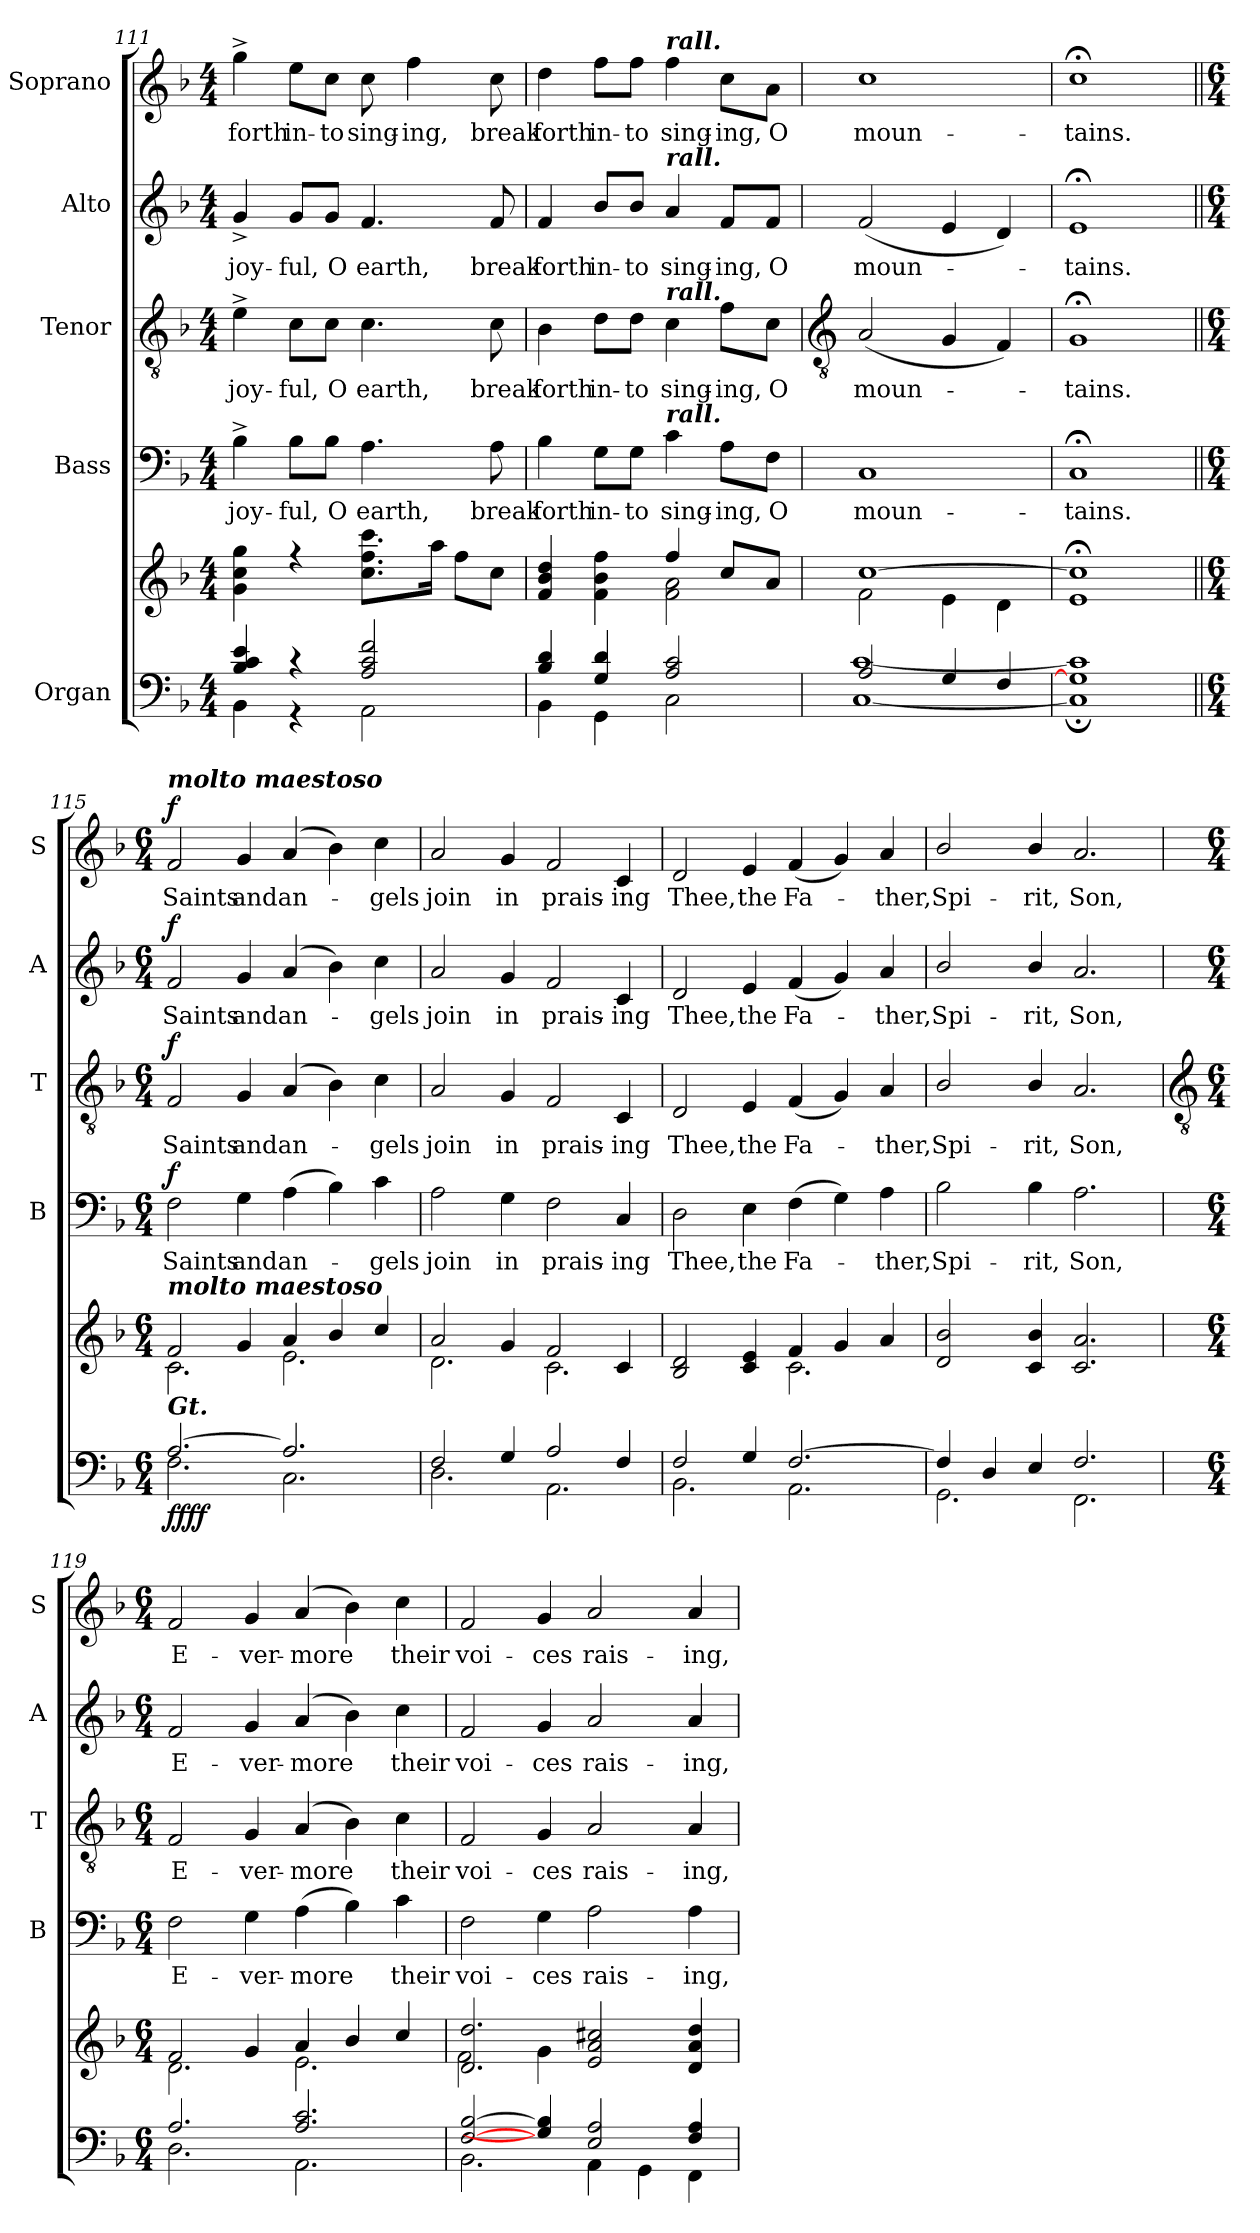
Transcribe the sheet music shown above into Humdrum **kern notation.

**kern	**kern	**dynam	**kern	**text	**dynam	**kern	**text	**dynam	**kern	**text	**dynam	**kern	**text	**dynam
*part5	*part5	*part5	*part4	*part4	*part4	*part3	*part3	*part3	*part2	*part2	*part2	*part1	*part1	*part1
*staff6	*staff5	*staff5/6	*staff4	*staff4	*staff4	*staff3	*staff3	*staff3	*staff2	*staff2	*staff2	*staff1	*staff1	*staff1
*I"Organ	*	*	*I"Bass	*	*	*I"Tenor	*	*	*I"Alto	*	*	*I"Soprano	*	*
*	*	*	*I'B	*	*	*I'T	*	*	*I'A	*	*	*I'S	*	*
*clefF4	*clefG2	*	*clefF4	*	*	*clefGv2	*	*	*clefG2	*	*	*clefG2	*	*
*k[b-]	*k[b-]	*	*k[b-]	*	*	*k[b-]	*	*	*k[b-]	*	*	*k[b-]	*	*
*F:	*F:	*	*F:	*	*	*F:	*	*	*F:	*	*	*F:	*	*
*M4/4	*M4/4	*	*M4/4	*	*	*M4/4	*	*	*M4/4	*	*	*M4/4	*	*
=111	=111	=111	=111	=111	=111	=111	=111	=111	=111	=111	=111	=111	=111	=111
*^	*^	*	*	*	*	*	*	*	*	*	*	*	*	*
!	!	!	!	!	!	!LO:LY:b	!	!	!LO:LY:b	!	!	!LO:LY:b	!	!	!LO:LY:b	!
4B-/ 4c/ 4e/	4BB-\	4g\ 4cc\ 4gg\	1ryy	.	4B-^	joy-	.	4e^	joy-	.	4g^	joy-	.	4gg^	forth	.
!	!	!	!	!	!	!LO:LY:b	!	!	!LO:LY:b	!	!	!LO:LY:b	!	!	!LO:LY:b	!
4r	4r	4r	.	.	8B-\L	-ful,	.	8c\L	-ful,	.	8g/L	-ful,	.	8ee\L	in-	.
!	!	!	!	!	!	!LO:LY:b	!	!	!LO:LY:b	!	!	!LO:LY:b	!	!	!LO:LY:b	!
.	.	.	.	.	8B-\J	O	.	8c\J	O	.	8g/J	O	.	8cc\J	-to	.
!	!	!	!	!	!	!LO:LY:b	!	!	!LO:LY:b	!	!	!LO:LY:b	!	!	!LO:LY:b	!
2A/ 2c/ 2f/	2AA\	8.cc\ 8.ff\ 8.ccc\L	.	.	4.A	earth,	.	4.c	earth,	.	4.f	earth,	.	8cc	sing-	.
!	!	!	!	!	!	!	!	!	!	!	!	!	!	!	!LO:LY:b	!
.	.	.	.	.	.	.	.	.	.	.	.	.	.	4ff	-ing,	.
.	.	16aa\J	.	.	.	.	.	.	.	.	.	.	.	.	.	.
.	.	8ff\L	.	.	.	.	.	.	.	.	.	.	.	.	.	.
!	!	!	!	!	!	!LO:LY:b	!	!	!LO:LY:b	!	!	!LO:LY:b	!	!	!LO:LY:b	!
.	.	8cc\J	.	.	8A	break	.	8c	break	.	8f	break	.	8cc	break	.
=112	=112	=112	=112	=112	=112	=112	=112	=112	=112	=112	=112	=112	=112	=112	=112	=112
!	!	!	!	!	!	!LO:LY:b	!	!	!LO:LY:b	!	!	!LO:LY:b	!	!	!LO:LY:b	!
4B-/ 4d/	4BB-\	4f/ 4b-/ 4dd/	2ryy	.	4B-	forth	.	4B-	forth	.	4f	forth	.	4dd	forth	.
!	!	!	!	!	!	!LO:LY:b	!	!	!LO:LY:b	!	!	!LO:LY:b	!	!	!LO:LY:b	!
4G/ 4d/	4GG\	4f\ 4b-\ 4ff\	.	.	8G\L	in-	.	8d\L	in-	.	8b-/L	in-	.	8ff\L	in-	.
!	!	!	!	!	!	!LO:LY:b	!	!	!LO:LY:b	!	!	!LO:LY:b	!	!	!LO:LY:b	!
.	.	.	.	.	8G\J	-to	.	8d\J	-to	.	8b-/J	-to	.	8ff\J	-to	.
!	!	!	!	!	!	!	!	!	!	!	!	!	!	!LO:TX:a:Bi:t=rall.	!	!
!	!	!	!	!	!	!	!	!	!	!	!LO:TX:a:Bi:t=rall.	!	!	!	!	!
!	!	!	!	!	!	!	!	!LO:TX:a:Bi:t=rall.	!	!	!	!	!	!	!	!
!	!	!	!	!	!LO:TX:a:Bi:t=rall.	!	!	!	!	!	!	!	!	!	!	!
!	!	!	!	!	!	!LO:LY:b	!	!	!LO:LY:b	!	!	!LO:LY:b	!	!	!LO:LY:b	!
2A/ 2c/	2C\	4ff/	2f\ 2a\	.	4c	sing-	.	4c	sing-	.	4a	sing-	.	4ff	sing-	.
!	!	!	!	!	!	!LO:LY:b	!	!	!LO:LY:b	!	!	!LO:LY:b	!	!	!LO:LY:b	!
.	.	8cc/L	.	.	8A\L	-ing,	.	8f\L	-ing,	.	8f/L	-ing,	.	8cc\L	-ing,	.
!	!	!	!	!	!	!LO:LY:b	!	!	!LO:LY:b	!	!	!LO:LY:b	!	!	!LO:LY:b	!
.	.	8a/J	.	.	8F\J	O	.	8c\J	O	.	8f/J	O	.	8a\J	O	.
!!LO:LB:g=z
=113	=113	=113	=113	=113	=113	=113	=113	=113	=113	=113	=113	=113	=113	=113	=113	=113
*	*	*	*	*	*	*	*	*clefGv2	*	*	*	*	*	*	*	*
!	!	!	!	!	!	!LO:LY:b	!	!	!LO:LY:b	!	!	!LO:LY:b	!	!	!LO:LY:b	!
2A/	[1C\ [1c\	[1cc/	2f\	.	1C	moun-	.	(<2A	moun-	.	(<2f	moun-	.	1cc	moun-	.
4G/	.	.	4e\	.	.	.	.	4G	.	.	4e	.	.	.	.	.
4F/	.	.	4d\	.	.	.	.	4F)	.	.	4d)	.	.	.	.	.
=114	=114	=114	=114	=114	=114	=114	=114	=114	=114	=114	=114	=114	=114	=114	=114	=114
!	!	!	!	!	!	!LO:LY:b	!	!	!LO:LY:b	!	!	!LO:LY:b	!	!	!LO:LY:b	!
1ryy	1C\]; 1G\]; 1c\];	1cc;</]	1e\	.	1C;<	-tains.	.	1G;<	tains.	.	1e;<	tains.	.	1cc;<	-tains.	.
=115||	=115||	=115||	=115||	=115||	=115||	=115||	=115||	=115||	=115||	=115||	=115||	=115||	=115||	=115||	=115||	=115||
*M6/4	*	*M6/4	*	*	*M6/4	*	*	*M6/4	*	*	*M6/4	*	*	*M6/4	*	*
*	*	*	*	*	*	*	*	*	*	*	*	*	*	*MM84	*	*
!	!	!	!	!	!	!	!	!	!	!	!	!	!	!LO:TX:a:Bi:t=molto maestoso	!	!
!	!	!LO:TX:a:Bi:t=molto maestoso	!	!	!	!	!	!	!	!	!	!	!	!	!	!
!LO:TX:a:Bi:t=Gt.	!	!	!	!	!	!	!	!	!	!	!	!	!	!	!	!
!	!	!	!	!LO:DY:b=2	!	!LO:LY:b	!	!	!LO:LY:b	!	!	!LO:LY:b	!	!	!LO:LY:b	!
!	!	!	!	!LO:DY:n=1:b=2	!	!	!	!	!	!	!	!	!	!	!	!
!	!	!	!	!LO:DY:n=2:b	!	!	!	!	!	!	!	!	!	!	!	!
!	!	!	!	!LO:DY:n=3:b	!	!	!LO:DY:b	!	!	!LO:DY:b	!	!	!LO:DY:b	!	!	!LO:DY:b
[2.A/	2.F\	2f/	2.c\	f f f f	2F	Saints	f	2F	Saints	f	2f	Saints	f	2f	Saints	f
!	!	!	!	!	!	!LO:LY:b	!	!	!LO:LY:b	!	!	!LO:LY:b	!	!	!LO:LY:b	!
.	.	4g/	.	.	4G	and	.	4G	and	.	4g	and	.	4g	and	.
!	!	!	!	!	!	!LO:LY:b	!	!	!LO:LY:b	!	!	!LO:LY:b	!	!	!LO:LY:b	!
2.A/]	2.C\	4a/	2.e\	.	(>4A	an-	.	(<4A	an-	.	(<4a	an-	.	(<4a	an-	.
.	.	4b-/	.	.	4B-)	.	.	4B-)	.	.	4b-)	.	.	4b-)	.	.
!	!	!	!	!	!	!LO:LY:b	!	!	!LO:LY:b	!	!	!LO:LY:b	!	!	!LO:LY:b	!
.	.	4cc/	.	.	4c	gels	.	4c	gels	.	4cc	gels	.	4cc	gels	.
=116	=116	=116	=116	=116	=116	=116	=116	=116	=116	=116	=116	=116	=116	=116	=116	=116
!	!	!	!	!	!	!LO:LY:b	!	!	!LO:LY:b	!	!	!LO:LY:b	!	!	!LO:LY:b	!
2F/	2.D\	2a/	2.d\	.	2A	join	.	2A	join	.	2a	join	.	2a	join	.
!	!	!	!	!	!	!LO:LY:b	!	!	!LO:LY:b	!	!	!LO:LY:b	!	!	!LO:LY:b	!
4G/	.	4g/	.	.	4G	in	.	4G	in	.	4g	in	.	4g	in	.
!	!	!	!	!	!	!LO:LY:b	!	!	!LO:LY:b	!	!	!LO:LY:b	!	!	!LO:LY:b	!
2A/	2.AA\	2f/	2.c\	.	2F	prais-	.	2F	prais-	.	2f	prais-	.	2f	prais-	.
!	!	!	!	!	!	!LO:LY:b	!	!	!LO:LY:b	!	!	!LO:LY:b	!	!	!LO:LY:b	!
4F/	.	4c/	.	.	4C	-ing	.	4C	-ing	.	4c	-ing	.	4c	-ing	.
=117	=117	=117	=117	=117	=117	=117	=117	=117	=117	=117	=117	=117	=117	=117	=117	=117
!	!	!	!	!	!	!LO:LY:b	!	!	!LO:LY:b	!	!	!LO:LY:b	!	!	!LO:LY:b	!
2F/	2.BB-\	2B-/ 2d/	2.ryy	.	2D	Thee,	.	2D	Thee,	.	2d	Thee,	.	2d	Thee,	.
!	!	!	!	!	!	!LO:LY:b	!	!	!LO:LY:b	!	!	!LO:LY:b	!	!	!LO:LY:b	!
4G/	.	4c/ 4e/	.	.	4E	the	.	4E	the	.	4e	the	.	4e	the	.
!	!	!	!	!	!	!LO:LY:b	!	!	!LO:LY:b	!	!	!LO:LY:b	!	!	!LO:LY:b	!
[2.F/	2.AA\	4f/	2.c\	.	(>4F	Fa-	.	(<4F	Fa-	.	(<4f	Fa-	.	(<4f	Fa-	.
.	.	4g/	.	.	4G)	.	.	4G)	.	.	4g)	.	.	4g)	.	.
!	!	!	!	!	!	!LO:LY:b	!	!	!LO:LY:b	!	!	!LO:LY:b	!	!	!LO:LY:b	!
.	.	4a/	.	.	4A	-ther,	.	4A	-ther,	.	4a	-ther,	.	4a	-ther,	.
=118	=118	=118	=118	=118	=118	=118	=118	=118	=118	=118	=118	=118	=118	=118	=118	=118
!	!	!	!	!	!	!LO:LY:b	!	!	!LO:LY:b	!	!	!LO:LY:b	!	!	!LO:LY:b	!
4F/]	2.GG\	2d/ 2b-/	1.ryy	.	2B-\	Spi-	.	2B-/	Spi-	.	2b-/	Spi-	.	2b-/	Spi-	.
4D/	.	.	.	.	.	.	.	.	.	.	.	.	.	.	.	.
!	!	!	!	!	!	!LO:LY:b	!	!	!LO:LY:b	!	!	!LO:LY:b	!	!	!LO:LY:b	!
4E/	.	4c/ 4b-/	.	.	4B-\	-rit,	.	4B-/	-rit,	.	4b-/	-rit,	.	4b-/	-rit,	.
!	!	!	!	!	!	!LO:LY:b	!	!	!LO:LY:b	!	!	!LO:LY:b	!	!	!LO:LY:b	!
2.F/	2.FF\	2.c/ 2.a/	.	.	2.A	Son,	.	2.A	Son,	.	2.a	Son,	.	2.a	Son,	.
!!LO:LB:g=z
=119	=119	=119	=119	=119	=119	=119	=119	=119	=119	=119	=119	=119	=119	=119	=119	=119
*	*	*	*	*	*	*	*	*clefGv2	*	*	*	*	*	*	*	*
*M6/4	*	*M6/4	*	*	*M6/4	*	*	*M6/4	*	*	*M6/4	*	*	*M6/4	*	*
!	!	!	!	!	!	!LO:LY:b	!	!	!LO:LY:b	!	!	!LO:LY:b	!	!	!LO:LY:b	!
2.A/	2.D\	2f/	2.d\	.	2F	E-	.	2F	E-	.	2f	E-	.	2f	E-	.
!	!	!	!	!	!	!LO:LY:b	!	!	!LO:LY:b	!	!	!LO:LY:b	!	!	!LO:LY:b	!
.	.	4g/	.	.	4G	-ver-	.	4G	-ver-	.	4g	-ver-	.	4g	-ver-	.
!	!	!	!	!	!	!LO:LY:b	!	!	!LO:LY:b	!	!	!LO:LY:b	!	!	!LO:LY:b	!
2.A/ 2.c/	2.AA\	4a/	2.e\	.	(>4A	-more	.	(<4A	-more	.	(<4a	-more	.	(<4a	-more	.
.	.	4b-/	.	.	4B-)	.	.	4B-)	.	.	4b-)	.	.	4b-)	.	.
!	!	!	!	!	!	!LO:LY:b	!	!	!LO:LY:b	!	!	!LO:LY:b	!	!	!LO:LY:b	!
.	.	4cc/	.	.	4c	their	.	4c	their	.	4cc	their	.	4cc	their	.
=120	=120	=120	=120	=120	=120	=120	=120	=120	=120	=120	=120	=120	=120	=120	=120	=120
!	!	!	!	!	!	!LO:LY:b	!	!	!LO:LY:b	!	!	!LO:LY:b	!	!	!LO:LY:b	!
[2F/ [2B-/	2.BB-\	2.d/ 2.dd/	2f\	.	2F	voi-	.	2F	voi-	.	2f	voi-	.	2f	voi-	.
!	!	!	!	!	!	!LO:LY:b	!	!	!LO:LY:b	!	!	!LO:LY:b	!	!	!LO:LY:b	!
4G/] 4B-/]	.	.	4g\	.	4G	-ces	.	4G	-ces	.	4g	-ces	.	4g	-ces	.
!	!	!	!	!	!	!LO:LY:b	!	!	!LO:LY:b	!	!	!LO:LY:b	!	!	!LO:LY:b	!
2E/ 2A/	4AA\	2e/ 2a/ 2cc#X/	2.ryy	.	2A	rais-	.	2A	rais-	.	2a	rais-	.	2a	rais-	.
.	4GG\	.	.	.	.	.	.	.	.	.	.	.	.	.	.	.
!	!	!	!	!	!	!LO:LY:b	!	!	!LO:LY:b	!	!	!LO:LY:b	!	!	!LO:LY:b	!
4F/ 4A/	4FF\	4d/ 4a/ 4dd/	.	.	4A	-ing,	.	4A	-ing,	.	4a	-ing,	.	4a	-ing,	.
*v	*v	*	*	*	*	*	*	*	*	*	*	*	*	*	*	*
*	*v	*v	*	*	*	*	*	*	*	*	*	*	*	*	*
=	=	=	=	=	=	=	=	=	=	=	=	=	=	=
*-	*-	*-	*-	*-	*-	*-	*-	*-	*-	*-	*-	*-	*-	*-
